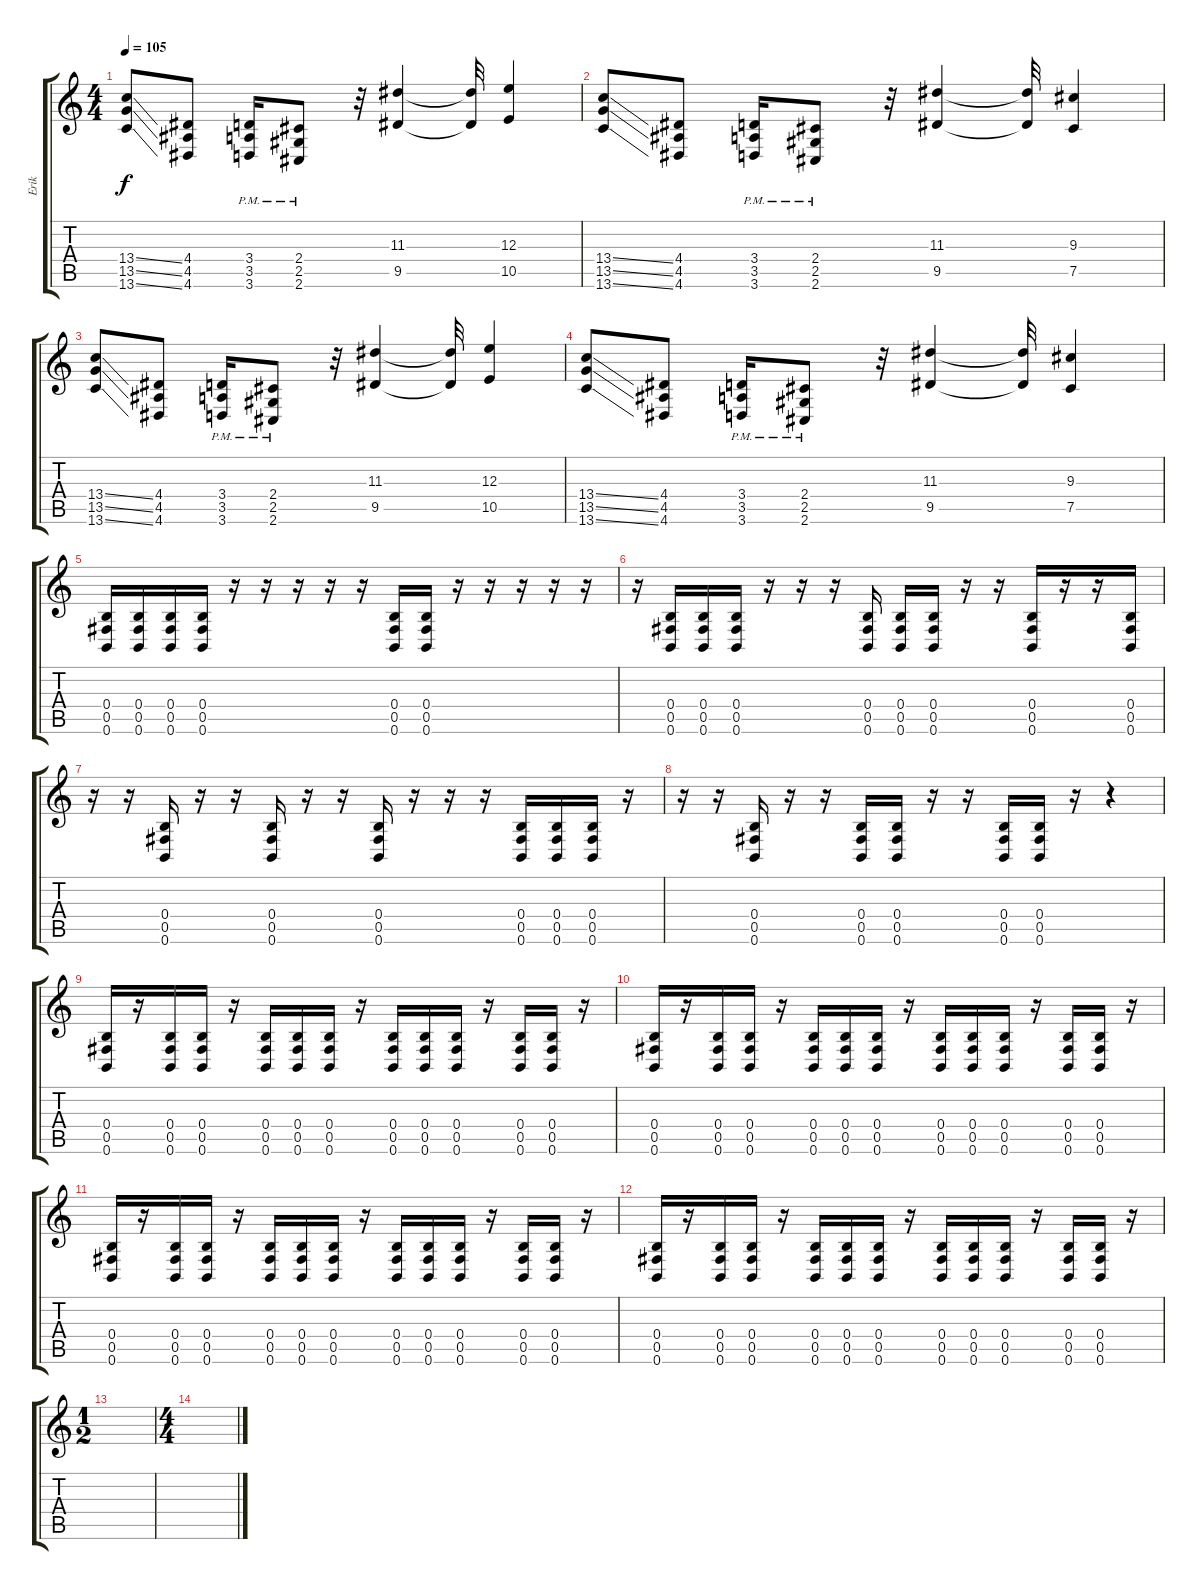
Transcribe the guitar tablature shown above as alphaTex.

\track ("Erik" "Erik") {instrument distortionguitar}
\staff {score tabs}
\tuning (Db4 Ab3 E3 B2 Gb2 B1) {hide}
\ts (4 4)
\tempo 105
\clef g2
\ks c
(13.4{ss} 13.5{ss} 13.6{ss}).8{dy f} (4.4 4.5 4.6).8 (3.4{pm} 3.5{pm} 3.6{pm}).16 (2.4{pm} 2.5{pm} 2.6{pm}).8 r.32 (11.3 9.5).4 (11.3{t} 9.5{t}).32 (12.3 10.5).4 |
(13.4{ss} 13.5{ss} 13.6{ss}).8 (4.4 4.5 4.6).8 (3.4{pm} 3.5{pm} 3.6{pm}).16 (2.4{pm} 2.5{pm} 2.6{pm}).8 r.32 (11.3 9.5).4 (11.3{t} 9.5{t}).32 (9.3 7.5).4 |
(13.4{ss} 13.5{ss} 13.6{ss}).8 (4.4 4.5 4.6).8 (3.4{pm} 3.5{pm} 3.6{pm}).16 (2.4{pm} 2.5{pm} 2.6{pm}).8 r.32 (11.3 9.5).4 (11.3{t} 9.5{t}).32 (12.3 10.5).4 |
(13.4{ss} 13.5{ss} 13.6{ss}).8 (4.4 4.5 4.6).8 (3.4{pm} 3.5{pm} 3.6{pm}).16 (2.4{pm} 2.5{pm} 2.6{pm}).8 r.32 (11.3 9.5).4 (11.3{t} 9.5{t}).32 (9.3 7.5).4 |
(0.4 0.5 0.6).16 (0.4 0.5 0.6).16 (0.4 0.5 0.6).16 (0.4 0.5 0.6).16 r.16 r.16 r.16 r.16 r.16 (0.4 0.5 0.6).16 (0.4 0.5 0.6).16 r.16 r.16 r.16 r.16 r.16 |
r.16 (0.4 0.5 0.6).16 (0.4 0.5 0.6).16 (0.4 0.5 0.6).16 r.16 r.16 r.16 (0.4 0.5 0.6).16 (0.4 0.5 0.6).16 (0.4 0.5 0.6).16 r.16 r.16 (0.4 0.5 0.6).16 r.16 r.16 (0.4 0.5 0.6).16 |
r.16 r.16 (0.4 0.5 0.6).16 r.16 r.16 (0.4 0.5 0.6).16 r.16 r.16 (0.4 0.5 0.6).16 r.16 r.16 r.16 (0.4 0.5 0.6).16 (0.4 0.5 0.6).16 (0.4 0.5 0.6).16 r.16 |
r.16 r.16 (0.4 0.5 0.6).16 r.16 r.16 (0.4 0.5 0.6).16 (0.4 0.5 0.6).16 r.16 r.16 (0.4 0.5 0.6).16 (0.4 0.5 0.6).16 r.16 r.4 |
(0.4 0.5 0.6).16 r.16 (0.4 0.5 0.6).16 (0.4 0.5 0.6).16 r.16 (0.4 0.5 0.6).16 (0.4 0.5 0.6).16 (0.4 0.5 0.6).16 r.16 (0.4 0.5 0.6).16 (0.4 0.5 0.6).16 (0.4 0.5 0.6).16 r.16 (0.4 0.5 0.6).16 (0.4 0.5 0.6).16 r.16 |
(0.4 0.5 0.6).16 r.16 (0.4 0.5 0.6).16 (0.4 0.5 0.6).16 r.16 (0.4 0.5 0.6).16 (0.4 0.5 0.6).16 (0.4 0.5 0.6).16 r.16 (0.4 0.5 0.6).16 (0.4 0.5 0.6).16 (0.4 0.5 0.6).16 r.16 (0.4 0.5 0.6).16 (0.4 0.5 0.6).16 r.16 |
(0.4 0.5 0.6).16 r.16 (0.4 0.5 0.6).16 (0.4 0.5 0.6).16 r.16 (0.4 0.5 0.6).16 (0.4 0.5 0.6).16 (0.4 0.5 0.6).16 r.16 (0.4 0.5 0.6).16 (0.4 0.5 0.6).16 (0.4 0.5 0.6).16 r.16 (0.4 0.5 0.6).16 (0.4 0.5 0.6).16 r.16 |
(0.4 0.5 0.6).16 r.16 (0.4 0.5 0.6).16 (0.4 0.5 0.6).16 r.16 (0.4 0.5 0.6).16 (0.4 0.5 0.6).16 (0.4 0.5 0.6).16 r.16 (0.4 0.5 0.6).16 (0.4 0.5 0.6).16 (0.4 0.5 0.6).16 r.16 (0.4 0.5 0.6).16 (0.4 0.5 0.6).16 r.16 |
\ts (1 2)
|
\ts (4 4)
